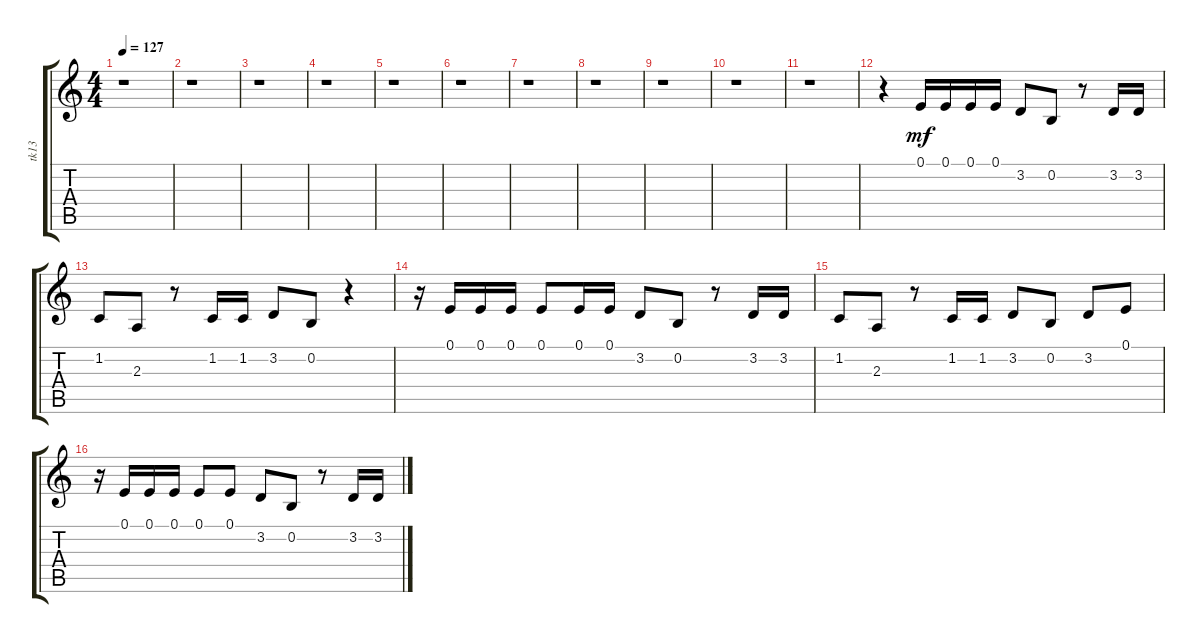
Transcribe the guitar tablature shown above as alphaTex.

\track ("tk13" "tk13") {instrument flute}
\staff {score tabs}
\tuning (E4 B3 G3 D3 A2 E2) {hide}
\ts (4 4)
\tempo 127
\clef g2
\ks c
r.1{dy mf} |
r.1 |
r.1 |
r.1 |
r.1 |
r.1 |
r.1 |
r.1 |
r.1 |
r.1 |
r.1 |
r.4 0.1.16 0.1.16 0.1.16 0.1.16 3.2.8 0.2.8 r.8 3.2.16 3.2.16 |
1.2.8 2.3.8 r.8 1.2.16 1.2.16 3.2.8 0.2.8 r.4 |
r.16 0.1.16 0.1.16 0.1.16 0.1.8 0.1.16 0.1.16 3.2.8 0.2.8 r.8 3.2.16 3.2.16 |
1.2.8 2.3.8 r.8 1.2.16 1.2.16 3.2.8 0.2.8 3.2.8 0.1.8 |
r.16 0.1.16 0.1.16 0.1.16 0.1.8 0.1.8 3.2.8 0.2.8 r.8 3.2.16 3.2.16
